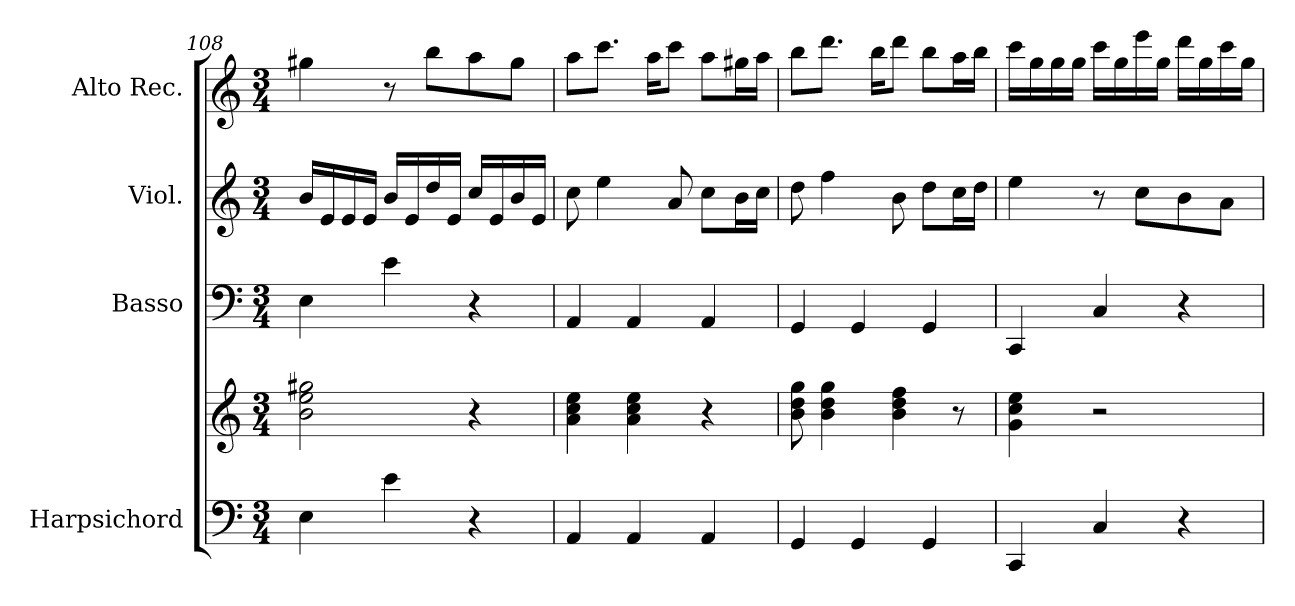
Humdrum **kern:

**kern	**kern	**kern	**kern	**kern
*part4	*part4	*part3	*part2	*part1
*staff5	*staff4	*staff3	*staff2	*staff1
*I"Harpsichord	*	*I"Basso	*I"Viol.	*I"Alto Rec.
*I'Hch.	*	*I'Bass.	*	*I'A.
*clefF4	*clefG2	*clefF4	*clefG2	*clefG2
*k[]	*k[]	*k[]	*k[]	*k[]
*M3/4	*M3/4	*M3/4	*M3/4	*M3/4
=108	=108	=108	=108	=108
4E\	2b\ 2ee\ 2gg#X\	4E\	16b/LL	4gg#X\
.	.	.	16e/	.
.	.	.	16e/	.
.	.	.	16e/JJ	.
4e\	.	4e\	16b/LL	8r
.	.	.	16e/	.
.	.	.	16dd/	8bb\L
.	.	.	16e/JJ	.
4r	4r	4r	16cc/LL	8aa\
.	.	.	16e/	.
.	.	.	16b/	8gg#\J
.	.	.	16e/JJ	.
=109	=109	=109	=109	=109
4AA/	4a\ 4cc\ 4ee\	4AA/	8cc\	8aa\L
.	.	.	4ee\	8.ccc\J
4AA/	4a\ 4cc\ 4ee\	4AA/	.	.
.	.	.	.	16aa\KL
.	.	.	8a/	8ccc\J
4AA/	4r	4AA/	8cc\L	8aa\L
.	.	.	16b\L	16gg#X\L
.	.	.	16cc\JJ	16aa\JJ
=110	=110	=110	=110	=110
4GG/	8b\ 8dd\ 8gg\	4GG/	8dd\	8bb\L
.	4b\ 4dd\ 4gg\	.	4ff\	8.ddd\J
4GG/	.	4GG/	.	.
.	.	.	.	16bb\KL
.	4b\ 4dd\ 4ff\	.	8b\	8ddd\J
4GG/	.	4GG/	8dd\L	8bb\L
.	8r	.	16cc\L	16aa\L
.	.	.	16dd\JJ	16bb\JJ
=111	=111	=111	=111	=111
4CC/	4g\ 4cc\ 4ee\	4CC/	4ee\	16ccc\LL
.	.	.	.	16gg\
.	.	.	.	16gg\
.	.	.	.	16gg\JJ
4C/	2r	4C/	8r	16ccc\LL
.	.	.	.	16gg\
.	.	.	8cc\L	16eee\
.	.	.	.	16gg\JJ
4r	.	4r	8b\	16ddd\LL
.	.	.	.	16gg\
.	.	.	8a\J	16ccc\
.	.	.	.	16gg\JJ
=	=	=	=	=
*-	*-	*-	*-	*-
